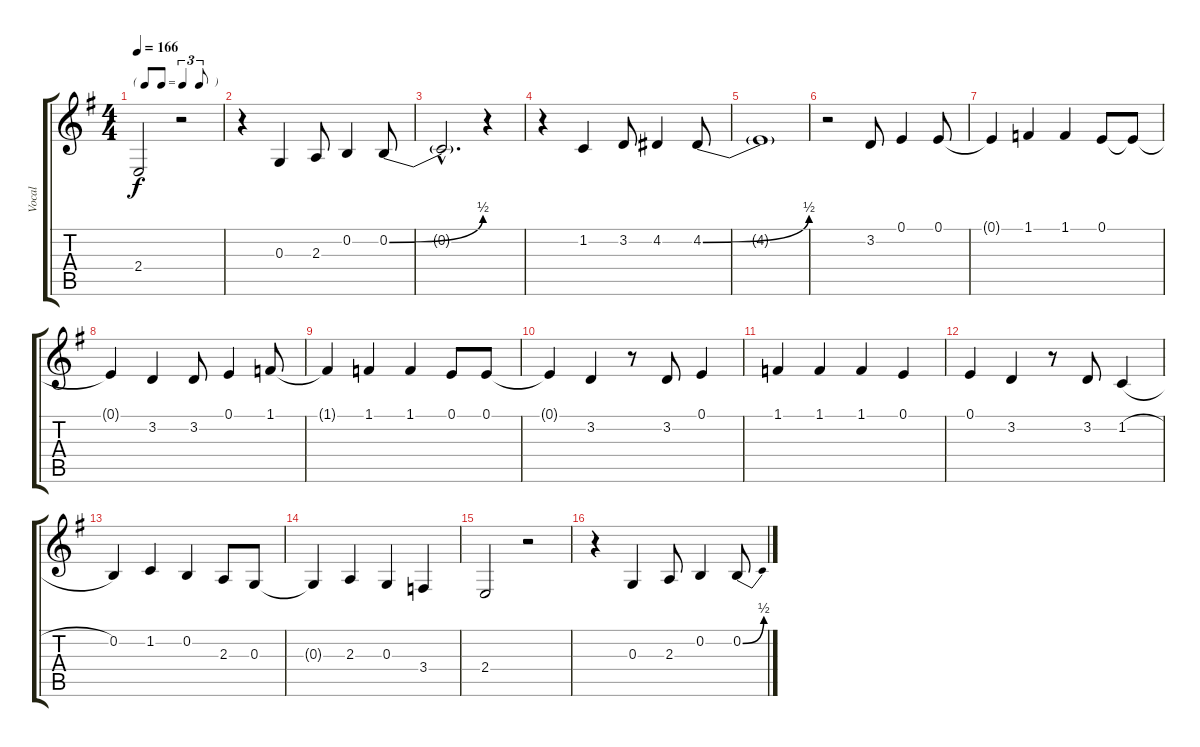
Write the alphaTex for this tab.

\track ("Vocal" "Vocal") {instrument tuba}
\staff {score tabs}
\tuning (E4 B3 G3 D3 A2 E2) {hide}
\ts (4 4)
\tf triplet8th
\tempo 166
\clef g2
\ks g
2.4.2{dy f} r.2 |
r.4 0.3.4 2.3.8 0.2.4 0.2{be (bend 0 0 60 2)}.8 |
0.2{hac t}.2{d} r.4 |
r.4 1.2.4 3.2.8 4.2.4 4.2{be (bend 0 0 60 2)}.8 |
4.2{t}.1 |
r.2 3.2.8 0.1.4 0.1.8 |
0.1{t}.4 1.1.4 1.1.4 0.1.8 0.1{t}.8 |
0.1{t}.4 3.2.4 3.2.8 0.1.4 1.1.8 |
1.1{t}.4 1.1.4 1.1.4 0.1.8 0.1.8 |
0.1{t}.4 3.2.4 r.8 3.2.8 0.1.4 |
1.1.4 1.1.4 1.1.4 0.1.4 |
0.1.4 3.2.4 r.8 3.2.8 1.2{h}.4 |
0.2.4 1.2.4 0.2.4 2.3.8 0.3.8 |
0.3{t}.4 2.3.4 0.3.4 3.4.4 |
2.4.2 r.2 |
r.4 0.3.4 2.3.8 0.2.4 0.2{be (bend 0 0 60 2)}.8
